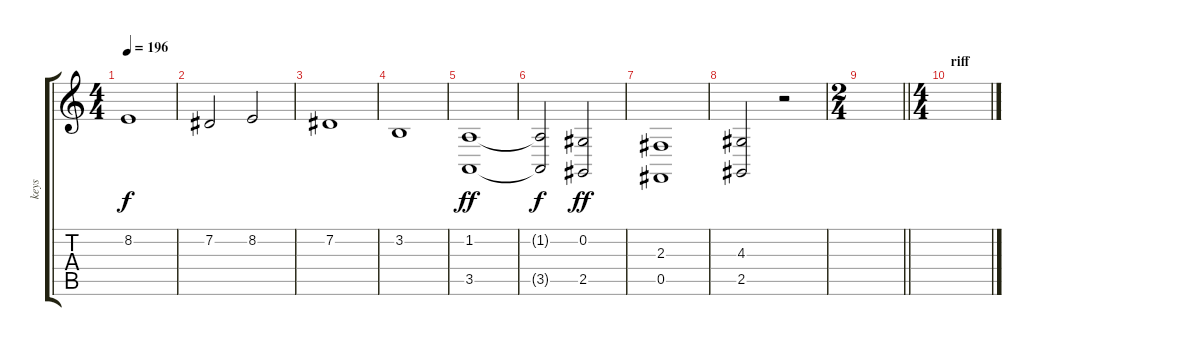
\track ("keys" "keys") {instrument fx7echoes}
\staff {score tabs}
\tuning (Db4 Ab3 E3 B2 Gb2 Db2) {hide}
\ts (4 4)
\tempo 196
\clef g2
\ks c
8.2.1{dy f} |
7.2.2 8.2.2 |
7.2.1 |
3.2.1 |
(1.2 3.5).1{dy ff} |
(1.2{t} 3.5{t}).2{dy f} (0.2 2.5).2{dy ff} |
(2.3 0.5).1 |
(4.3 2.5).2 r.2 |
\ts (2 4)
\barLineRight lightlight
|
\ts (4 4)
\section ("" "riff")
